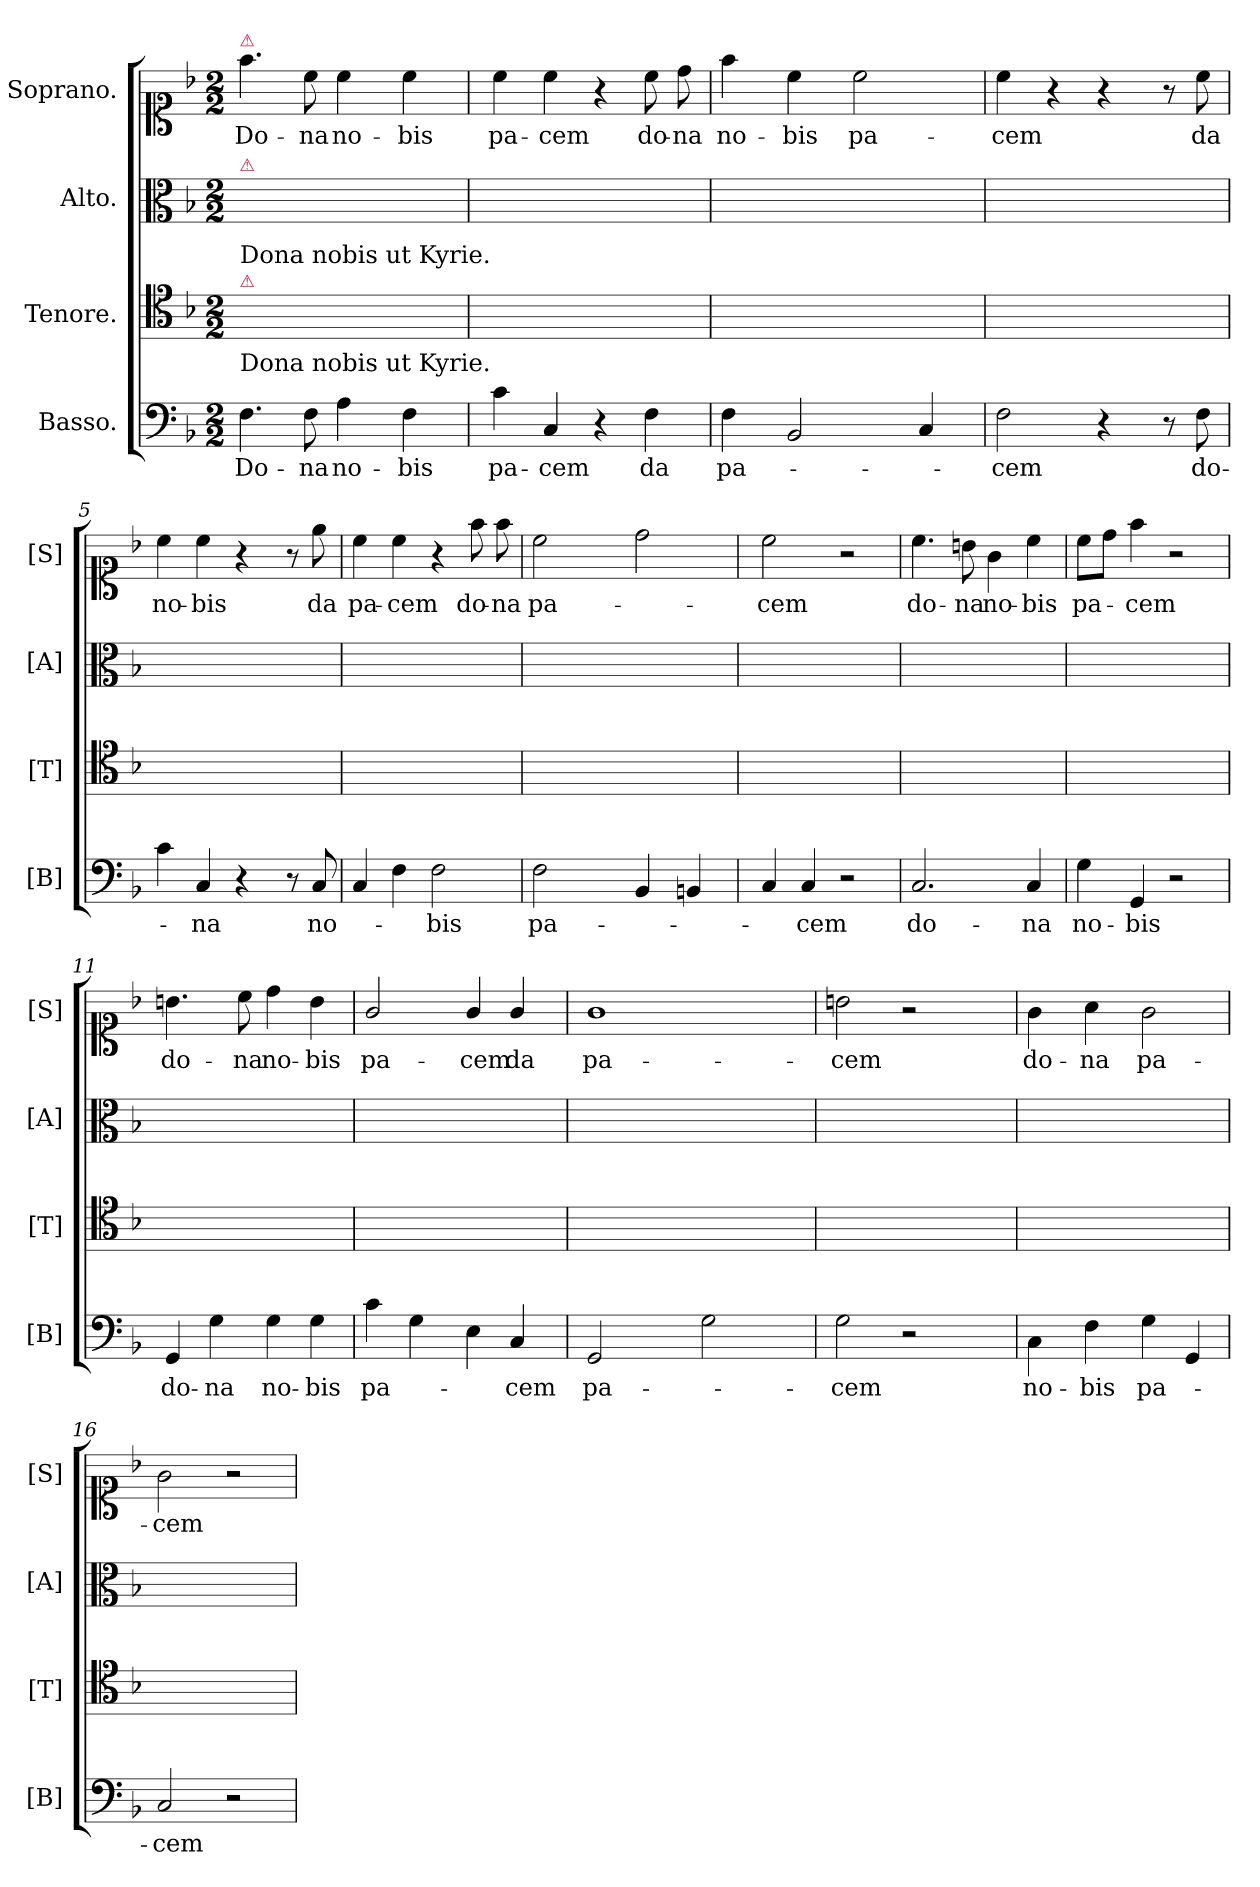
**kern	**text	**kern	**text	**kern	**text	**kern	**text
*part4	*part4	*part3	*part3	*part2	*part2	*part1	*part1
*staff4	*staff4	*staff3	*staff3	*staff2	*staff2	*staff1	*staff1
*I"Basso.	*	*I"Tenore.	*	*I"Alto.	*	*I"Soprano.	*
*I'[B]	*	*I'[T]	*	*I'[A]	*	*I'[S]	*
*clefF4	*	*clefC4	*	*clefC3	*	*clefC1	*
*k[b-]	*	*k[b-]	*	*k[b-]	*	*k[b-]	*
*F:	*	*F:	*	*F:	*	*F:	*
*M2/2	*	*M2/2	*	*M2/2	*	*M2/2	*
=1	=1	=1	=1	=1	=1	=1	=1
!	!	!	!	!	!	!LO:TX:a:color=crimson:t=⚠	!
!	!	!	!	!LO:TX:a:color=crimson:t=⚠	!	!	!
!	!	!	!	!LO:TX:b:t=Dona nobis ut Kyrie.	!	!	!
!	!	!LO:TX:a:color=crimson:t=⚠	!	!	!	!	!
!	!	!LO:TX:b:t=Dona nobis ut Kyrie.	!	!	!	!	!
4.F\	Do-	4.A/yy	Do-	4.c/yy	Do-	4.ff\	Do-
8F\	-na	8G/yy	-na	8B-/yy	-na	8cc\	-na
4A\	no-	8F/Lyy	no-	8A\Lyy	no-	4cc\	no-
.	.	8A/Jyy	.	8f\Jyy	.	.	.
4F\	-bis	8c\Lyy	-bis	8a\Lyy	-bis	4cc\	-bis
.	.	8A\Jyy	.	8f\Jyy	.	.	.
=2	=2	=2	=2	=2	=2	=2	=2
.	.	.	.	8qg/yy	.	.	.
4c\	pa-	4A/yy	pa-	4f\yy	pa-	4cc\	pa-
4C/	-cem	4G/yy	-cem	4e\yy	-cem	4cc\	-cem
4r	.	4ryy	.	4ryy	.	4r	.
4F\	da	8A\yy	do-	8f\yy	do-	8cc\	do-
.	.	8B-\yy	-na	8d\yy	-na	8dd\	-na
=3	=3	=3	=3	=3	=3	=3	=3
4F\	pa-	8B-/Lyy	no-	8d/Lyy	no-	4ff\	no-
.	.	8A/Jyy	.	8c/Jyy	.	.	.
2BB-/	.	8G/Lyy	-bis	8B-/Lyy	-bis	4cc\	-bis
.	.	8F/Jyy	.	8A/Jyy	.	.	.
.	.	8A/Lyy	pa-	8c/Lyy	pa-	2cc\	pa-
.	.	8G/yy	.	8B-/yy	.	.	.
4C/	.	8F/yy	.	8A/yy	.	.	.
.	.	8E/Jyy	.	8G/Jyy	.	.	.
=4	=4	=4	=4	=4	=4	=4	=4
2F\	-cem	2F/yy	-cem	2A/yy	-cem	4cc\	-cem
.	.	.	.	.	.	4r	.
4r	.	8ryy	.	8ryy	.	4r	.
.	.	8A\Lyy	do-	8f\Lyy	do-	.	.
8r	.	8c\Jyy	.	8a\Jyy	.	8r	.
8F\	do-	8A\yy	-na	8f\yy	-na	8cc\	da
=5	=5	=5	=5	=5	=5	=5	=5
4c\	.	4A/yy	no-	4f\yy	no-	4cc\	no-
4C/	-na	4G/yy	-bis	4e\yy	-bis	4cc\	-bis
4r	.	8ryy	.	8ryy	.	4r	.
.	.	8B-\Lyy	do-	8g\Lyy	do-	.	.
8r	.	8d\Jyy	.	8b-\Jyy	.	8r	.
8C/	no-	8B-\yy	-na	8g\yy	-na	8ee\	da
=6	=6	=6	=6	=6	=6	=6	=6
4C/	.	4B-\yy	no-	4g\yy	no-	4cc\	pa-
4F\	.	4A\yy	-bis	4f\yy	-bis	4cc\	-cem
2F\	-bis	2c\yy	pa-	2a\yy	pa-	4r	.
.	.	.	.	.	.	8ff\	do-
.	.	.	.	.	.	8ff\	-na
=7	=7	=7	=7	=7	=7	=7	=7
2F\	pa-	8c\Lyy	.	8a\Lyy	.	2cc\	pa-
.	.	8B-\yy	.	8g\yy	.	.	.
.	.	8d\yy	.	8b-\yy	.	.	.
.	.	8c\Jyy	.	8a\Jyy	.	.	.
4BB-/	.	8c\Lyy	.	8a\Lyy	.	2dd\	.
.	.	8B-\yy	.	8g\yy	.	.	.
4BBn/	.	8B-\yy	.	8g\yy	.	.	.
.	.	8A\Jyy	.	8f\Jyy	.	.	.
=8	=8	=8	=8	=8	=8	=8	=8
.	.	.	.	8qf/yy	.	.	.
4C/	.	2G/yy	-cem	2e\yy	-cem	2cc\	-cem
4C/	-cem	.	.	.	.	.	.
2r	.	2ryy	.	2ryy	.	2r	.
=9	=9	=9	=9	=9	=9	=9	=9
2.C/	do-	4.e\yy	do-	4.g\yy	do-	4.cc\	do-
.	.	8d\yy	-na	8f\yy	-na	8bn\	-na
.	.	4c\yy	no-	4e\yy	no-	4g\	no-
4C/	-na	4e\yy	-bis	4g\yy	-bis	4cc\	-bis
=10	=10	=10	=10	=10	=10	=10	=10
4G\	no-	8e\Lyy	pa-	8g\Lyy	pa-	8cc\L	pa-
.	.	8d\Jyy	.	8f\Jyy	.	8dd\J	.
4GG/	-bis	4Bn\yy	-cem	4d\yy	-cem	4ff\	-cem
2r	.	2ryy	.	2ryy	.	2r	.
=11	=11	=11	=11	=11	=11	=11	=11
4GG/	do-	4.d\yy	do-	4.f\yy	do-	4.bn\	do-
4G\	-na	.	.	.	.	.	.
.	.	8c\yy	-na	8e\yy	-na	8cc\	-na
4G\	no-	4Bn\yy	no-	4d\yy	no-	4dd\	no-
4G\	-bis	4d\yy	-bis	4f\yy	-bis	4b\	-bis
=12	=12	=12	=12	=12	=12	=12	=12
4c\	pa-	4.c\yy	pa-	4.e\yy	pa-	2g/	pa-
4G\	.	.	.	.	.	.	.
.	.	8d\yy	.	8f\yy	.	.	.
4E\	.	4e\yy	.	4g\yy	.	4g/	-cem
4C/	-cem	8c\Lyy	-cem	8e\Lyy	-cem	4g/	da
.	.	8G\Jyy	.	8c\Jyy	.	.	.
=13	=13	=13	=13	=13	=13	=13	=13
2GG/	pa-	8G\Lyy	pa-	8Bn/Lyy	pa-	1g	pa-
.	.	8A\yy	.	8c/yy	.	.	.
.	.	8A\yy	.	8c/yy	.	.	.
.	.	8Bn\Jyy	.	8d/Jyy	.	.	.
2G\	.	8B\Lyy	.	8d\Lyy	.	.	.
.	.	8c\yy	.	8e\yy	.	.	.
.	.	8c\yy	.	8e\yy	.	.	.
.	.	8d\Jyy	.	8f\Jyy	.	.	.
=14	=14	=14	=14	=14	=14	=14	=14
2G\	-cem	2d\yy	-cem	2f\yy	-cem	2bn\	-cem
2r	.	8ryy	.	8ryy	.	2r	.
.	.	8f\Lyy	do-	8a\Lyy	do-	.	.
.	.	8e\Jyy	.	8g\Jyy	.	.	.
.	.	8d\yy	-na	8f\yy	-na	.	.
=15	=15	=15	=15	=15	=15	=15	=15
4C\	no-	8c\Lyy	no-	8e\Lyy	no-	4g\	do-
.	.	8e\Jyy	.	8g\Jyy	.	.	.
4F\	-bis	8f\Lyy	-bis	8a\Lyy	-bis	4a\	-na
.	.	8d\Jyy	.	8f\Jyy	.	.	.
4G\	pa-	4c\yy	pa-	4e\yy	pa-	2g\	pa-
4GG/	.	4Bn\yy	.	4d\yy	.	.	.
=16	=16	=16	=16	=16	=16	=16	=16
2C/	-cem	2c\yy	-cem	2e\yy	-cem	2g\	-cem
2r	.	2ryy	.	2ryy	.	2r	.
=	=	=	=	=	=	=	=
*-	*-	*-	*-	*-	*-	*-	*-
